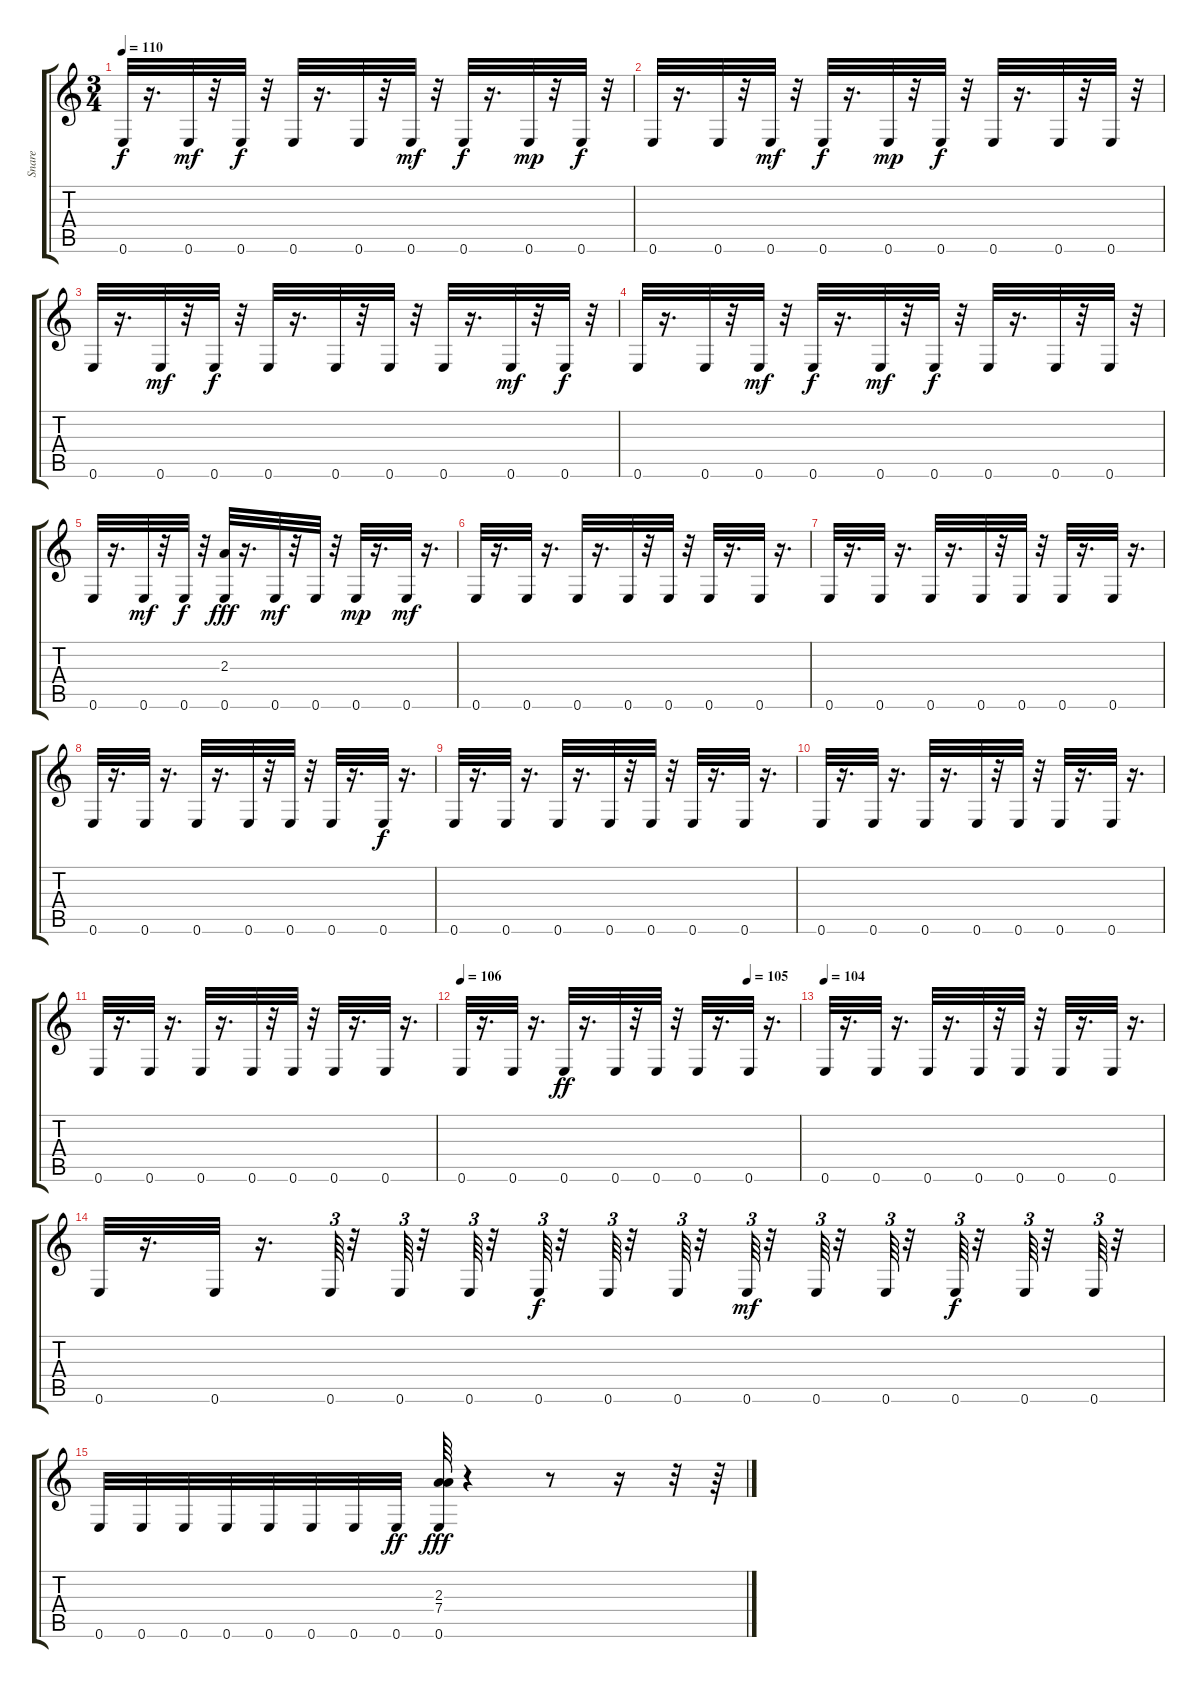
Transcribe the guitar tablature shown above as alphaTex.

\track ("Snare" "Snare") {instrument acousticguitarnylon}
\staff {score tabs}
\tuning (E4 B3 G3 D3 A2 E2) {hide}
\ts (3 4)
\tempo 110
\clef g2
\ks c
0.6.32{dy f} r.16{d} 0.6.32{dy mf} r.32 0.6.32{dy f} r.32 0.6.32 r.16{d} 0.6.32 r.32 0.6.32{dy mf} r.32 0.6.32{dy f} r.16{d} 0.6.32{dy mp} r.32 0.6.32{dy f} r.32 |
0.6.32 r.16{d} 0.6.32 r.32 0.6.32{dy mf} r.32 0.6.32{dy f} r.16{d} 0.6.32{dy mp} r.32 0.6.32{dy f} r.32 0.6.32 r.16{d} 0.6.32 r.32 0.6.32 r.32 |
0.6.32 r.16{d} 0.6.32{dy mf} r.32 0.6.32{dy f} r.32 0.6.32 r.16{d} 0.6.32 r.32 0.6.32 r.32 0.6.32 r.16{d} 0.6.32{dy mf} r.32 0.6.32{dy f} r.32 |
0.6.32 r.16{d} 0.6.32 r.32 0.6.32{dy mf} r.32 0.6.32{dy f} r.16{d} 0.6.32{dy mf} r.32 0.6.32{dy f} r.32 0.6.32 r.16{d} 0.6.32 r.32 0.6.32 r.32 |
0.6.32 r.16{d} 0.6.32{dy mf} r.32 0.6.32{dy f} r.32 (2.3 0.6).32{dy fff} r.16{d} 0.6.32{dy mf} r.32 0.6.32 r.32 0.6.32{dy mp} r.16{d} 0.6.32{dy mf} r.16{d} |
0.6.32 r.16{d} 0.6.32 r.16{d} 0.6.32 r.16{d} 0.6.32 r.32 0.6.32 r.32 0.6.32 r.16{d} 0.6.32 r.16{d} |
0.6.32 r.16{d} 0.6.32 r.16{d} 0.6.32 r.16{d} 0.6.32 r.32 0.6.32 r.32 0.6.32 r.16{d} 0.6.32 r.16{d} |
0.6.32 r.16{d} 0.6.32 r.16{d} 0.6.32 r.16{d} 0.6.32 r.32 0.6.32 r.32 0.6.32 r.16{d} 0.6.32{dy f} r.16{d} |
0.6.32 r.16{d} 0.6.32 r.16{d} 0.6.32 r.16{d} 0.6.32 r.32 0.6.32 r.32 0.6.32 r.16{d} 0.6.32 r.16{d} |
0.6.32 r.16{d} 0.6.32 r.16{d} 0.6.32 r.16{d} 0.6.32 r.32 0.6.32 r.32 0.6.32 r.16{d} 0.6.32 r.16{d} |
0.6.32 r.16{d} 0.6.32 r.16{d} 0.6.32 r.16{d} 0.6.32 r.32 0.6.32 r.32 0.6.32 r.16{d} 0.6.32 r.16{d} |
\tempo 106
\tempo (105 0.8472222222222222)
0.6.32 r.16{d} 0.6.32 r.16{d} 0.6.32{dy ff} r.16{d} 0.6.32 r.32 0.6.32 r.32 0.6.32 r.16{d} 0.6.32 r.16{d} |
\tempo 104
0.6.32 r.16{d} 0.6.32 r.16{d} 0.6.32 r.16{d} 0.6.32 r.32 0.6.32 r.32 0.6.32 r.16{d} 0.6.32 r.16{d} |
0.6.32 r.16{d} 0.6.32 r.16{d} 0.6.64{tu (3 2)} r.32 0.6.64{tu (3 2)} r.32 0.6.64{tu (3 2)} r.32 0.6.64{tu (3 2) dy f} r.32 0.6.64{tu (3 2)} r.32 0.6.64{tu (3 2)} r.32 0.6.64{tu (3 2) dy mf} r.32 0.6.64{tu (3 2)} r.32 0.6.64{tu (3 2)} r.32 0.6.64{tu (3 2) dy f} r.32 0.6.64{tu (3 2)} r.32 0.6.64{tu (3 2)} r.32 |
0.6.32 0.6.32 0.6.32 0.6.32 0.6.32 0.6.32 0.6.32 0.6.32{dy ff} (2.3 7.4 0.6).64{dy fff} r.4 r.8 r.16 r.32 r.64
